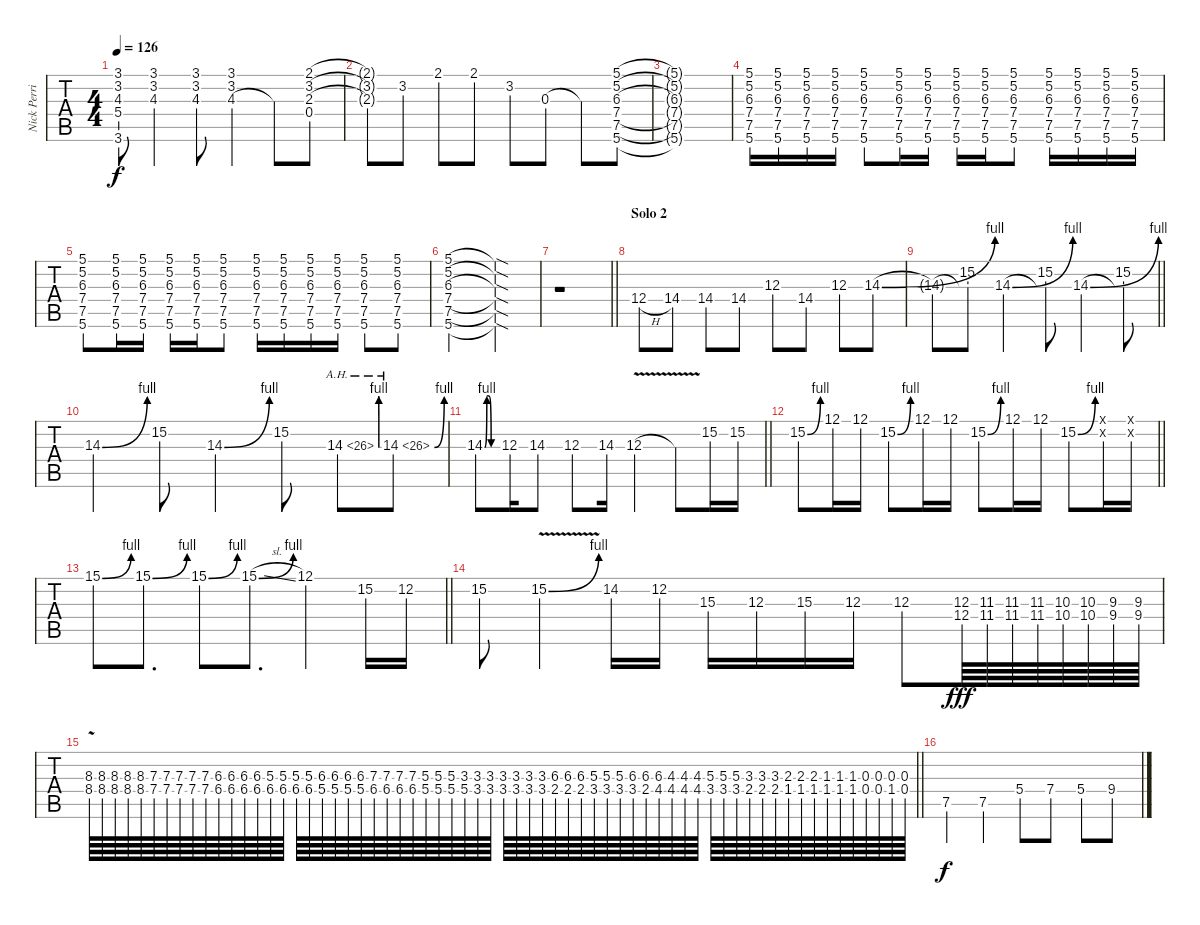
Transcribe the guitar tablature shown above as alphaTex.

\track ("Nick Perri" "Nick Perri") {instrument distortionguitar}
\staff {tabs}
\tuning (E4 B3 G3 D3 A2 E2) {hide}
\ts (4 4)
\tempo 126
\clef g2
\ks c
(3.1{t} 3.2{t} 4.3{t} 5.4{t} 3.6{t}).8{dy f} (3.1 3.2 4.3).4 (3.1 3.2 4.3).8 (3.1 3.2 4.3).4 4.3{t}.8 (2.1 3.2 2.3 0.4).8 |
(2.1{t} 3.2{t} 2.3{t}).8 3.2.8 2.1.8 2.1.8 3.2.8 0.3.8 0.3{t}.8 (5.1 5.2 6.3 7.4 7.5 5.6).8 |
(5.1{t} 5.2{t} 6.3{t} 7.4{t} 7.5{t} 5.6{t}).1 |
(5.1 5.2 6.3 7.4 7.5 5.6).16 (5.1 5.2 6.3 7.4 7.5 5.6).16 (5.1 5.2 6.3 7.4 7.5 5.6).16 (5.1 5.2 6.3 7.4 7.5 5.6).16 (5.1 5.2 6.3 7.4 7.5 5.6).8 (5.1 5.2 6.3 7.4 7.5 5.6).16 (5.1 5.2 6.3 7.4 7.5 5.6).16 (5.1 5.2 6.3 7.4 7.5 5.6).16 (5.1 5.2 6.3 7.4 7.5 5.6).16 (5.1 5.2 6.3 7.4 7.5 5.6).8 (5.1 5.2 6.3 7.4 7.5 5.6).16 (5.1 5.2 6.3 7.4 7.5 5.6).16 (5.1 5.2 6.3 7.4 7.5 5.6).16 (5.1 5.2 6.3 7.4 7.5 5.6).16 |
(5.1 5.2 6.3 7.4 7.5 5.6).8 (5.1 5.2 6.3 7.4 7.5 5.6).16 (5.1 5.2 6.3 7.4 7.5 5.6).16 (5.1 5.2 6.3 7.4 7.5 5.6).16 (5.1 5.2 6.3 7.4 7.5 5.6).16 (5.1 5.2 6.3 7.4 7.5 5.6).8 (5.1 5.2 6.3 7.4 7.5 5.6).16 (5.1 5.2 6.3 7.4 7.5 5.6).16 (5.1 5.2 6.3 7.4 7.5 5.6).16 (5.1 5.2 6.3 7.4 7.5 5.6).16 (5.1 5.2 6.3 7.4 7.5 5.6).8 (5.1 5.2 6.3 7.4 7.5 5.6).8 |
(5.1 5.2 6.3 7.4 7.5 5.6).2 (5.1{sod t} 5.2{sod t} 6.3{sod t} 7.4{sod t} 7.5{sod t} 5.6{sod t}).2 |
\barLineRight lightlight
r.1 |
\section ("" "Solo 2")
12.4{h}.8 14.4.8 14.4.8 14.4.8 12.3.8 14.4.8 12.3.8 14.3{be (bend 0 0 60 4)}.8 |
\barLineRight lightlight
14.3{t}.8 (15.2 14.3{t}).8 14.3{be (bend 0 0 60 4)}.4 (15.2 14.3{t}).8 14.3{be (bend 0 0 60 4)}.4 (15.2 14.3{t}).8 |
14.3{be (bend 0 0 60 4)}.4 15.2.8 14.3{be (bend 0 0 60 4)}.4 15.2.8 14.3{be (bend 0 0 60 4) ah 12}.8 14.3{be (bend 0 0 60 4) ah 12}.8 |
\barLineRight lightlight
14.3{be (custom 0 0 10 4 20 4 30 0 60 0)}.8 12.3.16 14.3.8 12.3.8 14.3.16 12.3{v}.4 12.3{t}.8 15.2.16 15.2.16 |
\barLineRight lightlight
15.2{be (bend 0 0 60 4)}.8 12.1.16 12.1.16 15.2{be (bend 0 0 60 4)}.8 12.1.16 12.1.16 15.2{be (bend 0 0 60 4)}.8 12.1.16 12.1.16 15.2{be (bend 0 0 60 4)}.8 (0.1{x} 0.2{x}).16 (12.1{x} 0.2{x}).16 |
\barLineRight lightlight
15.1{be (bend 0 0 60 4)}.8 15.1{be (bend 0 0 60 4)}.8{d} 15.1{be (bend 0 0 60 4)}.8 15.1{be (bend 0 0 60 4) sl}.8{d} 12.1.4 15.2.16 12.2.16 |
15.2.8 15.2{be (bend 0 0 60 4) v}.4 14.2.16 12.2.16 15.3.16 12.3.16 15.3.16 12.3.16 12.3.8 (12.3{hac} 12.4).64{dy fff} (11.3{hac} 11.4).64 (11.3{hac} 11.4).64 (11.3{hac} 11.4).64 (10.3{hac} 10.4).64 (10.3{hac} 10.4).64 (9.3{hac} 9.4).64 (9.3{hac} 9.4).64 |
\barLineRight lightlight
(8.3{v hac} 8.4).64 (8.3{hac} 8.4).64 (8.3{hac} 8.4).64 (8.3{hac} 8.4).64 (8.3{hac} 8.4).64 (7.3{hac} 7.4).64 (7.3{hac} 7.4).64 (7.3{hac} 7.4).64 (7.3{hac} 7.4).64 (7.3{hac} 7.4).64 (6.3{hac} 6.4).64 (6.3{hac} 6.4).64 (6.3{hac} 6.4).64 (6.3{hac} 6.4).64 (5.3{hac} 6.4).64 (5.3{hac} 6.4).64 (5.3{hac} 6.4).64 (5.3{hac} 6.4).64 (6.3{hac} 5.4).64 (6.3{hac} 5.4).64 (6.3{hac} 5.4).64 (6.3{hac} 5.4).64 (7.3{hac} 6.4).64 (7.3{hac} 6.4).64 (7.3{hac} 6.4).64 (7.3{hac} 6.4).64 (5.3{hac} 5.4).64 (5.3{hac} 5.4).64 (5.3{hac} 5.4).64 (3.3{hac} 5.4).64 (3.3{hac} 3.4).64 (3.3{hac} 3.4).64 (3.3{hac} 3.4).64 (3.3{hac} 3.4).64 (3.3{hac} 3.4).64 (3.3{hac} 3.4).64 (6.3{hac} 2.4).64 (6.3{hac} 2.4).64 (6.3{hac} 2.4).64 (5.3{hac} 3.4).64 (5.3{hac} 3.4).64 (5.3{hac} 3.4).64 (6.3{hac} 3.4).64 (6.3{hac} 2.4).64 (6.3{hac} 4.4).64 (4.3{hac} 4.4).64 (4.3{hac} 4.4).64 (4.3{hac} 4.4).64 (5.3{hac} 3.4).64 (5.3{hac} 3.4).64 (5.3{hac} 3.4).64 (3.3{hac} 2.4).64 (3.3{hac} 2.4).64 (3.3{hac} 2.4).64 (2.3{hac} 1.4).64 (2.3{hac} 1.4).64 (2.3{hac} 1.4).64 (1.3{hac} 1.4).64 (1.3{hac} 1.4).64 (1.3{hac} 1.4).64 (0.3{hac} 0.4).64 (0.3{hac} 0.4).64 (0.3{hac} 1.4).64 (0.3{hac} 0.4).64 |
7.5.4{dy f} 7.5.4 5.4.8 7.4.8 5.4.8 9.4.8
